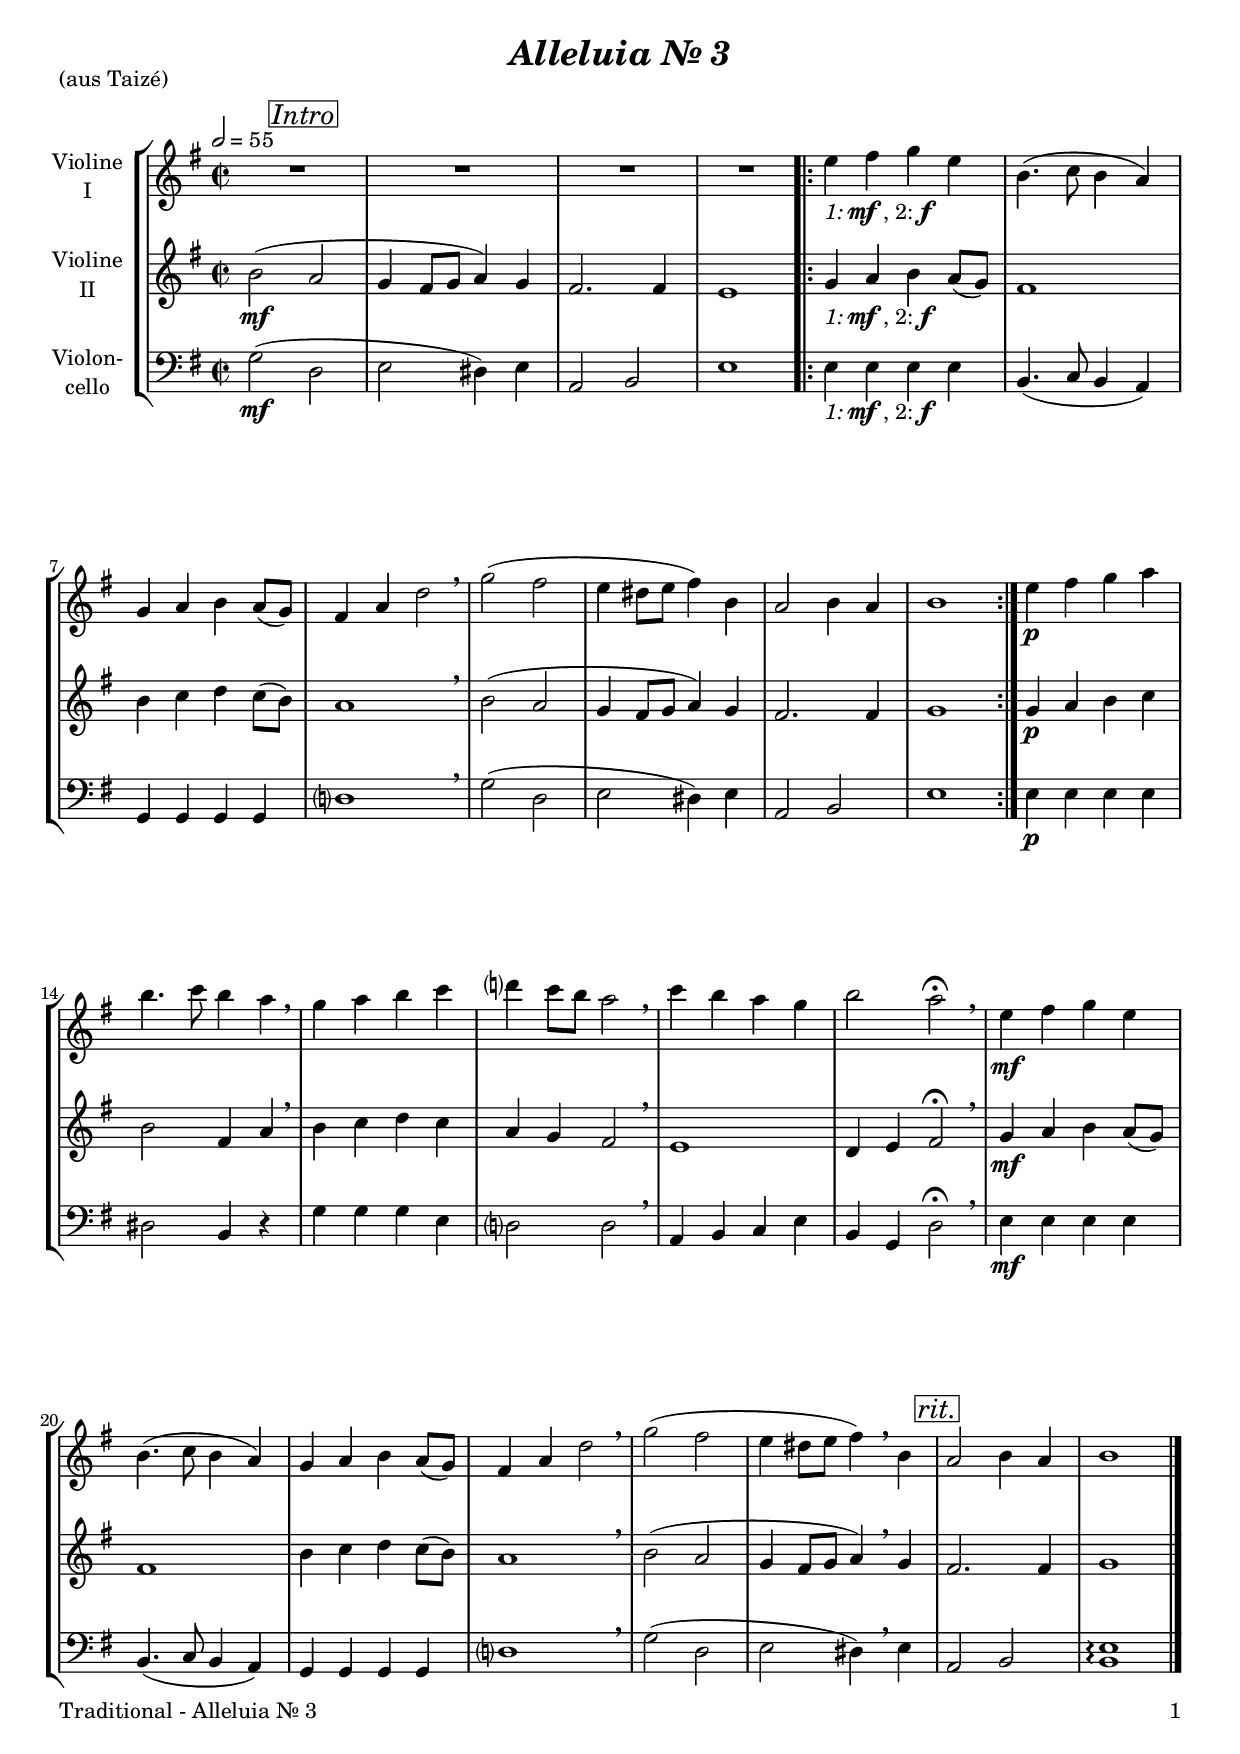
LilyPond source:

\version "2.24.4"
\include "deutsch.ly"
  
#(set-global-staff-size 19)

\header {
  title     = \markup \bold \italic "Alleluia Nr. 3"
%  composer  = ""
%  arranger  = ""
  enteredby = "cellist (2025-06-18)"
  piece     = "(aus Taizé)"
}

voiceconsts = {
  \key e \minor
  \time 2/2
  \clef "treble"
%  \numericTimeSignature
  \compressEmptyMeasures
% Set default beaming for all staves
  \set Timing.beamExceptions = #'()
  \set Timing.baseMoment     = #(ly:make-moment 1 4)
  \set Timing.beatStructure  = #'(1 1 1)
  \tempo 2=55
}

mivl = "violin"
miva = "viola"
mipz = "pizzicato strings"
mivc = "cello"

itr = \mark \markup \box \italic "Intro"
mff = \markup { \italic "1:" \dynamic mf ", 2:" \dynamic f }
rit = \mark \markup \box \italic "rit."

va = \relative c'' {
  \voiceconsts

  R1*4
  \repeat volta 2 {
    e4_\mff fis g e
    h4.( c8 h4 a)
    g a h a8( g)
    fis4 a d2 \breathe

    g( fis
    e4 dis8 e fis4) h,
    a2 h4 a
    h1
  }
  e4\p fis g a
  h4. c8 h4 a \breathe
  g a h c
  d? c8 h a2 \breathe

  c4 h a g
  h2 a\fermata \breathe
  
  e4\mf fis g e
  h4.( c8 h4 a)
  g a h a8( g)
  fis4 a d2 \breathe

  g( fis
  e4 dis8 e fis4) \breathe h, \rit
  a2 h4 a
  h1 \bar "|."
}

vb = \relative c'' {
  \voiceconsts

  h2(\mf \itr a
  g4 fis8 g a4) g
  fis2. fis4
  e1
  \repeat volta 2 {
    g4_\mff a h a8( g)
    fis1
    h4 c d c8( h)
    a1 \breathe

    h2( a
    g4 fis8 g a4) g
    fis2. fis4
    g1
  }
  g4\p a h c
  h2 fis4 a \breathe
  h c d c
  a g fis2 \breathe

  e1
  d4 e fis2\fermata \breathe
  
  g4\mf a h a8( g)
  fis1
  h4 c d c8( h)
  a1 \breathe

  h2( a
  g4 fis8 g a4) \breathe g \rit
  fis2. fis4
  g1 \bar "|."
}

vc = \relative c' {
  \voiceconsts
  \clef "bass"

  g2(\mf \itr d
  e dis4) e
  a,2 h
  e1
  \repeat volta 2 {
    e4_\mff e e e
    h4.( c8 h4 a)
    g g g g
    d'?1 \breathe

    g2( d
    e dis4) e
    a,2 h
    e1
  }
  e4\p e e e
  dis2 h4 r
  g' g g e
  d?2 d \breathe

  a4 h c e
  h g d'2\fermata \breathe
  
  e4\mf e e e
  h4.( c8 h4 a)
  g g g g
  d'?1 \breathe

  g2( d
  e dis4) \breathe e \rit
  a,2 h
  <h e>1\arpeggio \bar "|."
}


music = \new StaffGroup <<
      \new Staff {
	\set Staff.midiInstrument = \mivl
	\set Staff.instrumentName = \markup \center-column { "Violine" "I" }
	\transpose e e { \va }
      }

      \new Staff {
	\set Staff.midiInstrument = \mivl
	\set Staff.instrumentName = \markup \center-column { "Violine" "II" }
	\transpose e e { \vb }
      }

      \new Staff {
	\set Staff.midiInstrument = \mivc
	\set Staff.instrumentName = \markup \center-column { "Violon-" "cello" }
	\transpose e e { \vc }
      }
>>

\book {
  \paper {
    print-page-number = ##t
    print-first-page-number = ##t
    ragged-last-bottom = ##f
    oddHeaderMarkup = \markup \null
    evenHeaderMarkup = \markup \null
    oddFooterMarkup = \markup {
      \fill-line {
        \if \should-print-page-number
        "Traditional - Alleluia Nr. 3" \fromproperty #'page:page-number-string
      }
    }
    evenFooterMarkup = \oddFooterMarkup
  } \score {
    \music
    \layout {}
  }

  \score {
    \unfoldRepeats \music

    \midi {
      \context {
        \Score
      }
    }
  }
}
